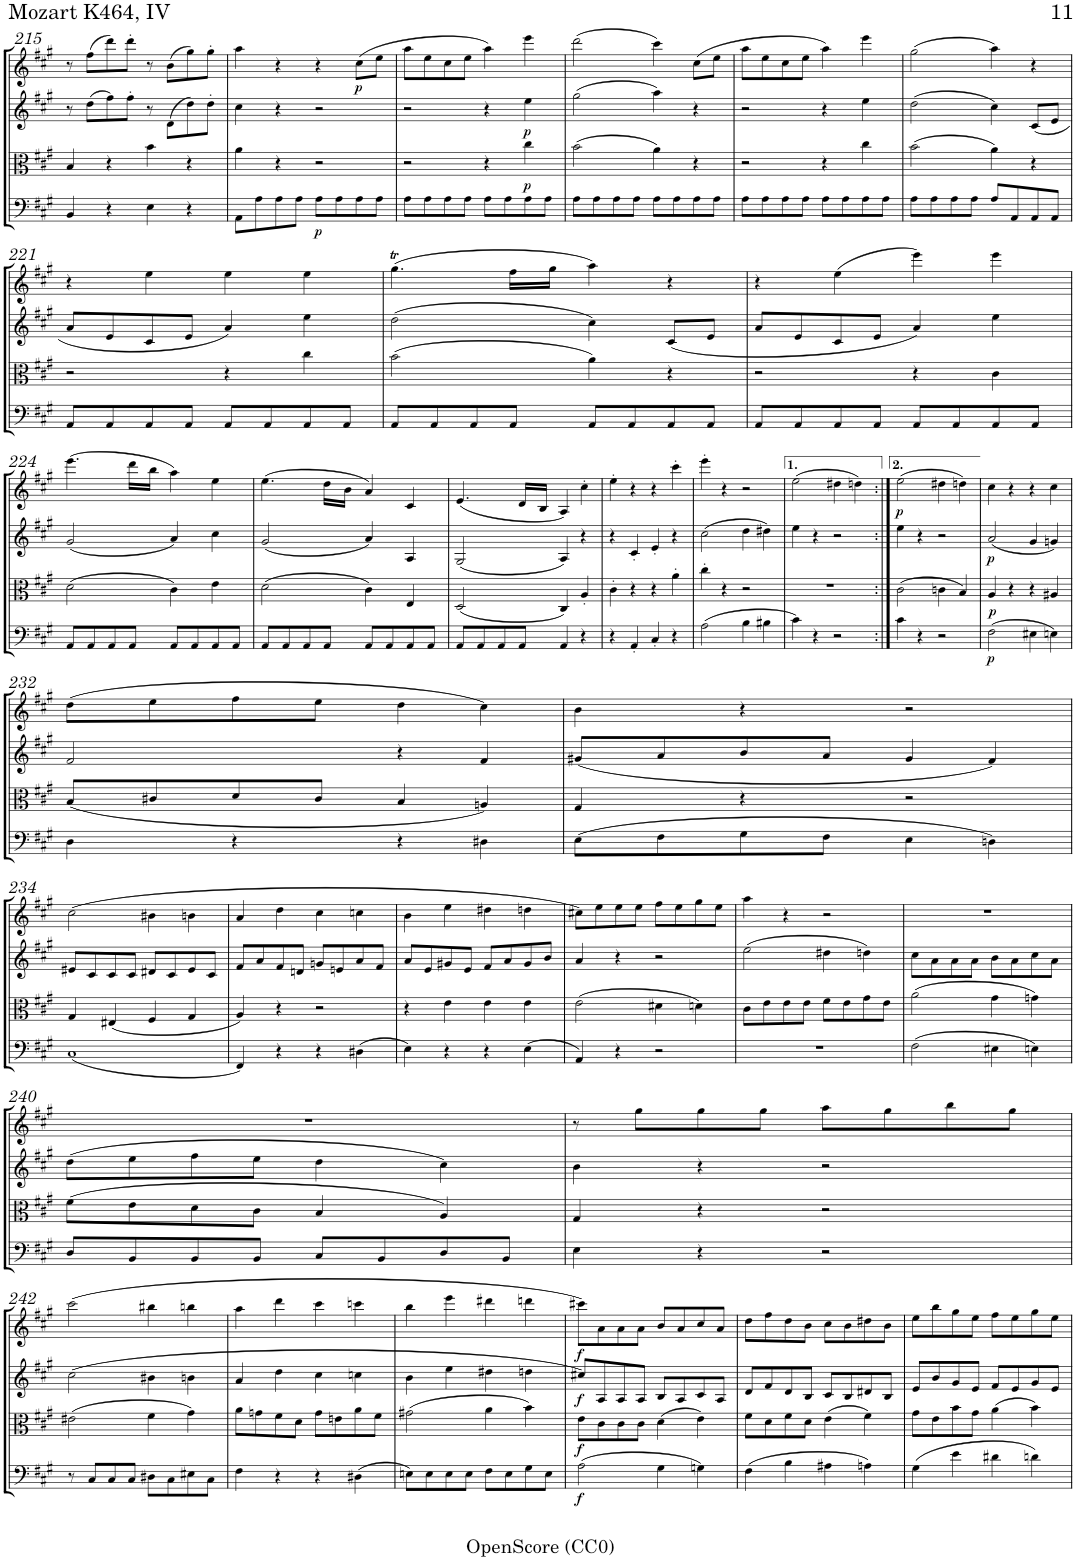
**kern	**dynam	**kern	**dynam	**kern	**dynam	**kern	**dynam
*part4	*part4	*part3	*part3	*part2	*part2	*part1	*part1
*staff4	*staff4	*staff3	*staff3	*staff2	*staff2	*staff1	*staff1
*I"Violoncello	*	*I"Viola	*	*I"Violin 2	*	*I"Violin 1	*
*I'Vc	*	*I'Vla	*	*I'Vln	*	*I'Vln	*
!!LO:PB:g=z
*clefF4	*	*clefC3	*	*clefG2	*	*clefG2	*
*k[f#c#g#]	*	*k[f#c#g#]	*	*k[f#c#g#]	*	*k[f#c#g#]	*
*M4/4	*	*M4/4	*	*M4/4	*	*M4/4	*
*met(c)	*	*met(c)	*	*met(c)	*	*met(c)	*
=215	=215	=215	=215	=215	=215	=215	=215
4BB/	.	4B/	.	8r	.	8r	.
.	.	.	.	(8dd\L	.	(8ff#\L	.
4r	.	4r	.	8ff#\)	.	8ddd\)	.
.	.	.	.	8ff#'\J	.	8ddd'\J	.
4E\	.	4b\	.	8r	.	8r	.
.	.	.	.	(8d\L	.	(8b\L	.
4r	.	4r	.	8dd\)	.	8gg#\)	.
.	.	.	.	8dd'\J	.	8gg#'\J	.
=216	=216	=216	=216	=216	=216	=216	=216
8AA\L	.	4a\	.	4cc#\	.	4aa\	.
8A\	.	.	.	.	.	.	.
8A\	.	4r	.	4r	.	4r	.
8A\J	.	.	.	.	.	.	.
!	!LO:DY:b	!	!	!	!	!	!
8A\L	p	2r	.	2r	.	4r	.
8A\	.	.	.	.	.	.	.
!	!	!	!	!	!	!	!LO:DY:b
8A\	.	.	.	.	.	(>8cc#\L	p
8A\J	.	.	.	.	.	8ee\J	.
=217	=217	=217	=217	=217	=217	=217	=217
8A\L	.	2r	.	2r	.	8aa\L	.
8A\	.	.	.	.	.	8ee\	.
8A\	.	.	.	.	.	8cc#\	.
8A\J	.	.	.	.	.	8ee\J	.
8A\L	.	4r	.	4r	.	4aa\)	.
8A\	.	.	.	.	.	.	.
!	!	!	!LO:DY:b	!	!LO:DY:b	!	!
8A\	.	4cc#\	p	4ee\	p	4eee\	.
8A\J	.	.	.	.	.	.	.
=218	=218	=218	=218	=218	=218	=218	=218
8A\L	.	(2b\	.	(2gg#\	.	(2ddd\	.
8A\	.	.	.	.	.	.	.
8A\	.	.	.	.	.	.	.
8A\J	.	.	.	.	.	.	.
8A\L	.	4a\)	.	4aa\)	.	4ccc#\)	.
8A\	.	.	.	.	.	.	.
8A\	.	4r	.	4r	.	(>8cc#\L	.
8A\J	.	.	.	.	.	8ee\J	.
=219	=219	=219	=219	=219	=219	=219	=219
8A\L	.	2r	.	2r	.	8aa\L	.
8A\	.	.	.	.	.	8ee\	.
8A\	.	.	.	.	.	8cc#\	.
8A\J	.	.	.	.	.	8ee\J	.
8A\L	.	4r	.	4r	.	4aa\)	.
8A\	.	.	.	.	.	.	.
8A\	.	4cc#\	.	4ee\	.	4eee\	.
8A\J	.	.	.	.	.	.	.
=220	=220	=220	=220	=220	=220	=220	=220
8A\L	.	(2b\	.	(2dd\	.	(2gg#\	.
8A\	.	.	.	.	.	.	.
8A\	.	.	.	.	.	.	.
8A\J	.	.	.	.	.	.	.
8A/L	.	4a\)	.	4cc#\)	.	4aa\)	.
8AA/	.	.	.	.	.	.	.
8AA/	.	4r	.	(<8c#/L	.	4r	.
8AA/J	.	.	.	8e/J	.	.	.
!!LO:LB:g=z
=221	=221	=221	=221	=221	=221	=221	=221
8AA/L	.	2r	.	8a/L	.	4r	.
8AA/	.	.	.	8e/	.	.	.
8AA/	.	.	.	8c#/	.	4ee\	.
8AA/J	.	.	.	8e/J	.	.	.
8AA/L	.	4r	.	4a/)	.	4ee\	.
8AA/	.	.	.	.	.	.	.
8AA/	.	4cc#\	.	4ee\	.	4ee\	.
8AA/J	.	.	.	.	.	.	.
=222	=222	=222	=222	=222	=222	=222	=222
8AA/L	.	(2b\	.	(2dd\	.	(4.gg#t\	.
8AA/	.	.	.	.	.	.	.
8AA/	.	.	.	.	.	.	.
8AA/J	.	.	.	.	.	16ff#\LL	.
.	.	.	.	.	.	16gg#\JJ	.
8AA/L	.	4a\)	.	4cc#\)	.	4aa\)	.
8AA/	.	.	.	.	.	.	.
8AA/	.	4r	.	(<8c#/L	.	4r	.
8AA/J	.	.	.	8e/J	.	.	.
=223	=223	=223	=223	=223	=223	=223	=223
8AA/L	.	2r	.	8a/L	.	4r	.
8AA/	.	.	.	8e/	.	.	.
8AA/	.	.	.	8c#/	.	(4ee\	.
8AA/J	.	.	.	8e/J	.	.	.
8AA/L	.	4r	.	4a/)	.	4eee\)	.
8AA/	.	.	.	.	.	.	.
8AA/	.	4c#\	.	4ee\	.	4eee\	.
8AA/J	.	.	.	.	.	.	.
!!LO:LB:g=z
=224	=224	=224	=224	=224	=224	=224	=224
8AA/L	.	(2d\	.	(2g#/	.	(4.eee\	.
8AA/	.	.	.	.	.	.	.
8AA/	.	.	.	.	.	.	.
8AA/J	.	.	.	.	.	16ddd\LL	.
.	.	.	.	.	.	16bb\JJ	.
8AA/L	.	4c#\)	.	4a/)	.	4aa\)	.
8AA/	.	.	.	.	.	.	.
8AA/	.	4e\	.	4cc#\	.	4ee\	.
8AA/J	.	.	.	.	.	.	.
=225	=225	=225	=225	=225	=225	=225	=225
8AA/L	.	(2d\	.	(2g#/	.	(4.ee\	.
8AA/	.	.	.	.	.	.	.
8AA/	.	.	.	.	.	.	.
8AA/J	.	.	.	.	.	16dd\LL	.
.	.	.	.	.	.	16b\JJ	.
8AA/L	.	4c#\)	.	4a/)	.	4a/)	.
8AA/	.	.	.	.	.	.	.
8AA/	.	4E/	.	4A/	.	4c#/	.
8AA/J	.	.	.	.	.	.	.
=226	=226	=226	=226	=226	=226	=226	=226
8AA/L	.	(2D/	.	(2G#/	.	(4.e/	.
8AA/	.	.	.	.	.	.	.
8AA/	.	.	.	.	.	.	.
8AA/J	.	.	.	.	.	16d/LL	.
.	.	.	.	.	.	16B/JJ	.
4AA/	.	4C#/)	.	4A/)	.	4A/)	.
4r	.	4A'/	.	4r	.	4cc#'\	.
=227	=227	=227	=227	=227	=227	=227	=227
4r	.	4c#'\	.	4r	.	4ee'\	.
4AA'/	.	4r	.	4c#'/	.	4r	.
4C#'/	.	4r	.	4e'/	.	4r	.
4r	.	4a'\	.	4r	.	4ccc#'\	.
=228	=228	=228	=228	=228	=228	=228	=228
(2A\	.	4cc#'\	.	(2cc#\	.	4eee'\	.
.	.	4r	.	.	.	4r	.
4B\	.	2r	.	4dd\	.	2r	.
4B#X\	.	.	.	4dd#X\)	.	.	.
=229	=229	=229	=229	=229	=229	=229	=229
4c#\)	.	1r	.	4ee\	.	(2ee\	.
4r	.	.	.	4r	.	.	.
2r	.	.	.	2r	.	4dd#X\	.
.	.	.	.	.	.	4ddn\)	.
=230:|!	=230:|!	=230:|!	=230:|!	=230:|!	=230:|!	=230:|!	=230:|!
!	!	!	!	!	!	!	!LO:DY:b
4c#\	.	(2c#\	.	4ee\	.	(2ee\	p
4r	.	.	.	4r	.	.	.
2r	.	4cn\	.	2r	.	4dd#X\	.
.	.	4B/)	.	.	.	4ddn\)	.
=231	=231	=231	=231	=231	=231	=231	=231
!	!LO:DY:b	!	!LO:DY:b	!	!LO:DY:b	!	!
(2F#\	p	4A/	p	(2a/	p	4cc#\	.
.	.	4r	.	.	.	4r	.
4E#X\	.	4r	.	4g#/	.	4r	.
4En\)	.	4A#X/	.	4gn/)	.	4cc#\	.
!!LO:LB:g=z
=232	=232	=232	=232	=232	=232	=232	=232
4D\	.	(8B/L	.	2f#/	.	(8dd\L	.
.	.	8c#X/	.	.	.	8ee\	.
4r	.	8d/	.	.	.	8ff#\	.
.	.	8c#/J	.	.	.	8ee\J	.
4r	.	4B/	.	4r	.	4dd\	.
4D#X\	.	4An/)	.	4f#/	.	4cc#\)	.
=233	=233	=233	=233	=233	=233	=233	=233
(8E\L	.	4G#/	.	(8g#X/L	.	4b\	.
8F#\	.	.	.	8a/	.	.	.
8G#\	.	4r	.	8b/	.	4r	.
8F#\J	.	.	.	8a/J	.	.	.
4E\	.	2r	.	4g#/	.	2r	.
4Dn\)	.	.	.	4f#/)	.	.	.
!!LO:LB:g=z
=234	=234	=234	=234	=234	=234	=234	=234
(1C#	.	4G#/	.	8e#X/L	.	(2cc#\	.
.	.	.	.	8c#/	.	.	.
.	.	(4E#X/	.	8c#/	.	.	.
.	.	.	.	8c#/J	.	.	.
.	.	4F#/	.	8d#X/L	.	4b#X\	.
.	.	.	.	8c#/	.	.	.
.	.	4G#/	.	8e#/	.	4bn\	.
.	.	.	.	8c#/J	.	.	.
=235	=235	=235	=235	=235	=235	=235	=235
4FF#/)	.	4A/)	.	8f#/L	.	4a/	.
.	.	.	.	8a/	.	.	.
4r	.	4r	.	8f#/	.	4dd\	.
.	.	.	.	8dn/J	.	.	.
4r	.	2r	.	8gn/L	.	4cc#\	.
.	.	.	.	8en/	.	.	.
(4D#X\	.	.	.	8a/	.	4ccn\	.
.	.	.	.	8f#/J	.	.	.
=236	=236	=236	=236	=236	=236	=236	=236
4E\)	.	4r	.	8a/L	.	4b\	.
.	.	.	.	8e/	.	.	.
4r	.	4e\	.	8g#X/	.	4ee\	.
.	.	.	.	8e/J	.	.	.
4r	.	4e\	.	8f#/L	.	4dd#X\	.
.	.	.	.	8a/	.	.	.
(4E\	.	4e\	.	8g#/	.	4ddn\	.
.	.	.	.	8b/J	.	.	.
=237	=237	=237	=237	=237	=237	=237	=237
4AA/)	.	(2e\	.	4a/	.	8cc#X\L)	.
.	.	.	.	.	.	8ee\	.
4r	.	.	.	4r	.	8ee\	.
.	.	.	.	.	.	8ee\J	.
2r	.	4d#X\	.	2r	.	8ff#\L	.
.	.	.	.	.	.	8ee\	.
.	.	4dn\)	.	.	.	8gg#\	.
.	.	.	.	.	.	8ee\J	.
=238	=238	=238	=238	=238	=238	=238	=238
1r	.	8c#\L	.	(2ee\	.	4aa\	.
.	.	8e\	.	.	.	.	.
.	.	8e\	.	.	.	4r	.
.	.	8e\J	.	.	.	.	.
.	.	8f#\L	.	4dd#X\	.	2r	.
.	.	8e\	.	.	.	.	.
.	.	8g#\	.	4ddn\)	.	.	.
.	.	8e\J	.	.	.	.	.
=239	=239	=239	=239	=239	=239	=239	=239
(2F#\	.	(2a\	.	8cc#\L	.	1r	.
.	.	.	.	8a\	.	.	.
.	.	.	.	8a\	.	.	.
.	.	.	.	8a\J	.	.	.
4E#X\	.	4g#\	.	8b\L	.	.	.
.	.	.	.	8a\	.	.	.
4En\)	.	4gn\)	.	8cc#\	.	.	.
.	.	.	.	8a\J	.	.	.
!!LO:LB:g=z
=240	=240	=240	=240	=240	=240	=240	=240
8D/L	.	(8f#\L	.	(8dd\L	.	1r	.
8BB/	.	8e\	.	8ee\	.	.	.
8BB/	.	8d\	.	8ff#\	.	.	.
8BB/J	.	8c#\J	.	8ee\J	.	.	.
8C#/L	.	4B/	.	4dd\	.	.	.
8BB/	.	.	.	.	.	.	.
8D/	.	4A/)	.	4cc#\)	.	.	.
8BB/J	.	.	.	.	.	.	.
=241	=241	=241	=241	=241	=241	=241	=241
4E\	.	4G#/	.	4b\	.	8r	.
.	.	.	.	.	.	8gg#\L	.
4r	.	4r	.	4r	.	8gg#\	.
.	.	.	.	.	.	8gg#\J	.
2r	.	2r	.	2r	.	8aa\L	.
.	.	.	.	.	.	8gg#\	.
.	.	.	.	.	.	8bb\	.
.	.	.	.	.	.	8gg#\J	.
!!LO:LB:g=z
=242	=242	=242	=242	=242	=242	=242	=242
8r	.	(2e#X\	.	(2cc#\	.	(2ccc#\	.
8C#/L	.	.	.	.	.	.	.
8C#/	.	.	.	.	.	.	.
8C#/J	.	.	.	.	.	.	.
8D#X\L	.	4f#\	.	4b#X\	.	4bb#X\	.
8C#\	.	.	.	.	.	.	.
8E#X\	.	4g#\)	.	4bn\	.	4bbn\	.
8C#\J	.	.	.	.	.	.	.
=243	=243	=243	=243	=243	=243	=243	=243
4F#\	.	8a\L	.	4a/	.	4aa\	.
.	.	8gn\	.	.	.	.	.
4r	.	8f#\	.	4dd\	.	4ddd\	.
.	.	8d\J	.	.	.	.	.
4r	.	8g\L	.	4cc#\	.	4ccc#\	.
.	.	8en\	.	.	.	.	.
(4D#X\	.	8a\	.	4ccn\	.	4cccn\	.
.	.	8f#\J	.	.	.	.	.
=244	=244	=244	=244	=244	=244	=244	=244
8En\L)	.	(2g#X\	.	4b\	.	4bb\	.
8E\	.	.	.	.	.	.	.
8E\	.	.	.	4ee\	.	4eee\	.
8E\J	.	.	.	.	.	.	.
8F#\L	.	4a\	.	4dd#X\	.	4ddd#X\	.
8E\	.	.	.	.	.	.	.
8G#\	.	4b\)	.	4ddn\	.	4dddn\	.
8E\J	.	.	.	.	.	.	.
=245	=245	=245	=245	=245	=245	=245	=245
!	!LO:DY:b	!	!LO:DY:b	!	!LO:DY:b	!	!LO:DY:b
(2A\	f	8e\L	f	8cc#X/L)	f	8ccc#X\L)	f
.	.	8c#\	.	8A/	.	8a\	.
.	.	8c#\	.	8A/	.	8a\	.
.	.	8c#\J	.	8A/J	.	8a\J	.
4G#\	.	(4d\	.	8B/L	.	8b/L	.
.	.	.	.	8A/	.	8a/	.
4Gn\)	.	4e\)	.	8c#/	.	8cc#/	.
.	.	.	.	8A/J	.	8a/J	.
=246	=246	=246	=246	=246	=246	=246	=246
(4F#\	.	8f#\L	.	8d/L	.	8dd\L	.
.	.	8d\	.	8f#/	.	8ff#\	.
4B\	.	8f#\	.	8d/	.	8dd\	.
.	.	8d\J	.	8B/J	.	8b\J	.
4A#X\	.	(4e\	.	8c#/L	.	8cc#\L	.
.	.	.	.	8B/	.	8b\	.
4An\)	.	4f#\)	.	8d#X/	.	8dd#X\	.
.	.	.	.	8B/J	.	8b\J	.
=247	=247	=247	=247	=247	=247	=247	=247
(4G#\	.	8g#\L	.	8e/L	.	8ee\L	.
.	.	8e\	.	8b/	.	8bb\	.
4e\	.	8b\	.	8g#/	.	8gg#\	.
.	.	8g#\J	.	8e/J	.	8ee\J	.
4d#X\	.	(4a\	.	8f#/L	.	8ff#\L	.
.	.	.	.	8e/	.	8ee\	.
4dn\)	.	4b\)	.	8g#/	.	8gg#\	.
.	.	.	.	8e/J	.	8ee\J	.
=	=	=	=	=	=	=	=
*-	*-	*-	*-	*-	*-	*-	*-
